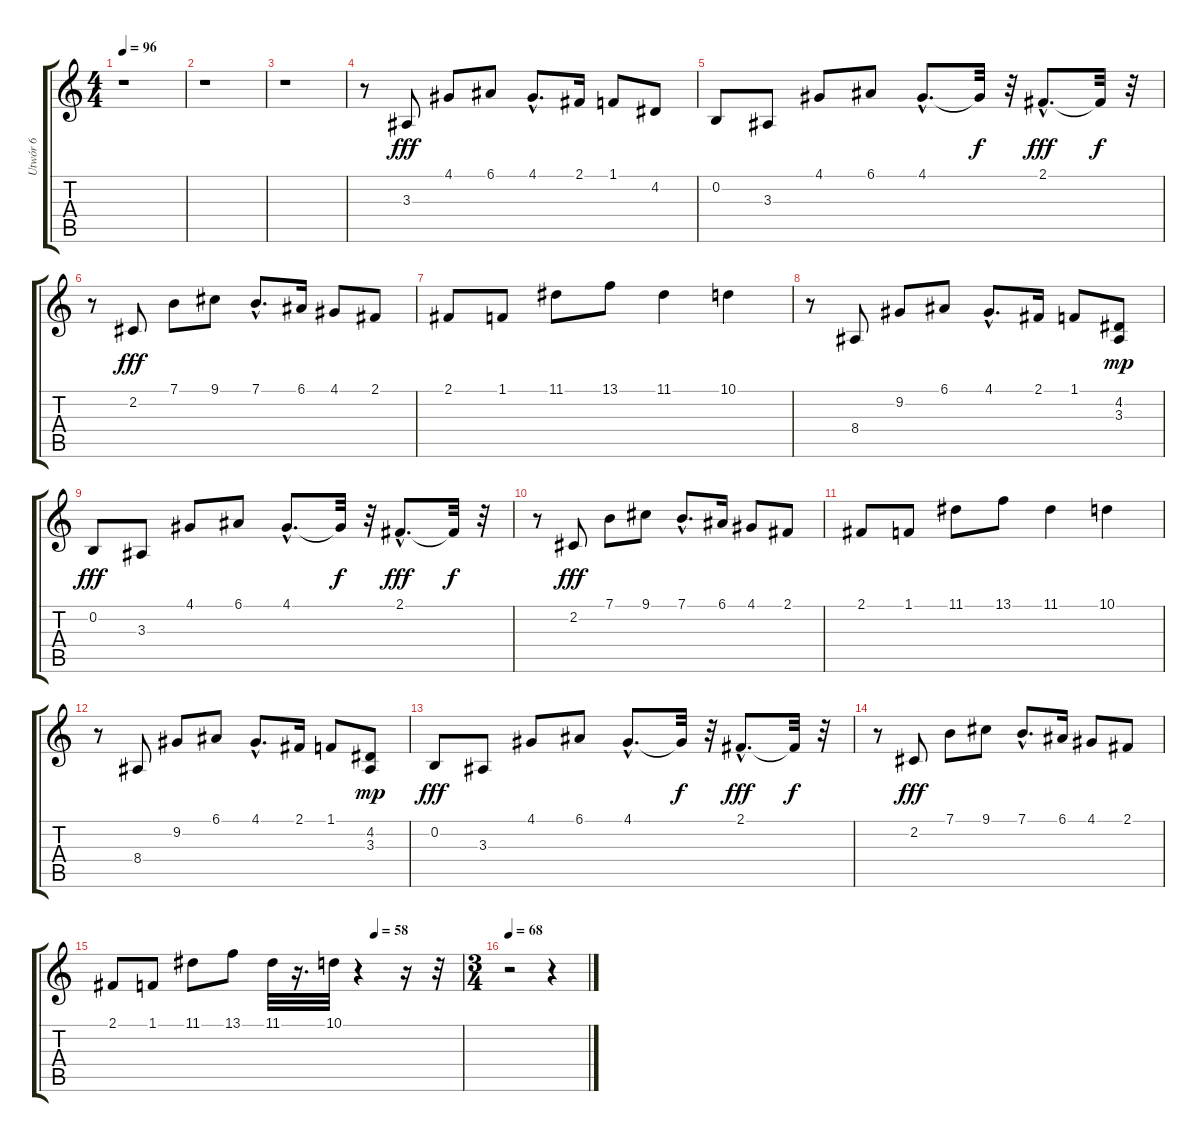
\track ("Utwór 6" "Utwór 6") {instrument trombone}
\staff {score tabs}
\tuning (E4 B3 G3 D3 A2 E2) {hide}
\ts (4 4)
\tempo 96
\clef g2
\ks c
r.1{dy fff} |
r.1 |
r.1 |
r.8 3.3.8 4.1.8 6.1.8 4.1{hac}.8{d} 2.1.16 1.1.8 4.2.8 |
0.2.8 3.3.8 4.1.8 6.1.8 4.1{hac}.8{d} 4.1{t}.32{dy f} r.32 2.1{hac}.8{d dy fff} 2.1{t}.32{dy f} r.32 |
r.8 2.2.8{dy fff} 7.1.8 9.1.8 7.1{hac}.8{d} 6.1.16 4.1.8 2.1.8 |
2.1.8 1.1.8 11.1.8 13.1.8 11.1.4 10.1.4 |
r.8 8.4.8 9.2.8 6.1.8 4.1{hac}.8{d} 2.1.16 1.1.8 (4.2 3.3).8{dy mp} |
0.2.8{dy fff} 3.3.8 4.1.8 6.1.8 4.1{hac}.8{d} 4.1{t}.32{dy f} r.32 2.1{hac}.8{d dy fff} 2.1{t}.32{dy f} r.32 |
r.8 2.2.8{dy fff} 7.1.8 9.1.8 7.1{hac}.8{d} 6.1.16 4.1.8 2.1.8 |
2.1.8 1.1.8 11.1.8 13.1.8 11.1.4 10.1.4 |
r.8 8.4.8 9.2.8 6.1.8 4.1{hac}.8{d} 2.1.16 1.1.8 (4.2 3.3).8{dy mp} |
0.2.8{dy fff} 3.3.8 4.1.8 6.1.8 4.1{hac}.8{d} 4.1{t}.32{dy f} r.32 2.1{hac}.8{d dy fff} 2.1{t}.32{dy f} r.32 |
r.8 2.2.8{dy fff} 7.1.8 9.1.8 7.1{hac}.8{d} 6.1.16 4.1.8 2.1.8 |
\tempo (58 0.75)
2.1.8 1.1.8 11.1.8 13.1.8 11.1.32 r.16{d} 10.1.32 r.4 r.16 r.32 |
\ts (3 4)
\tempo 68
r.2 r.4
